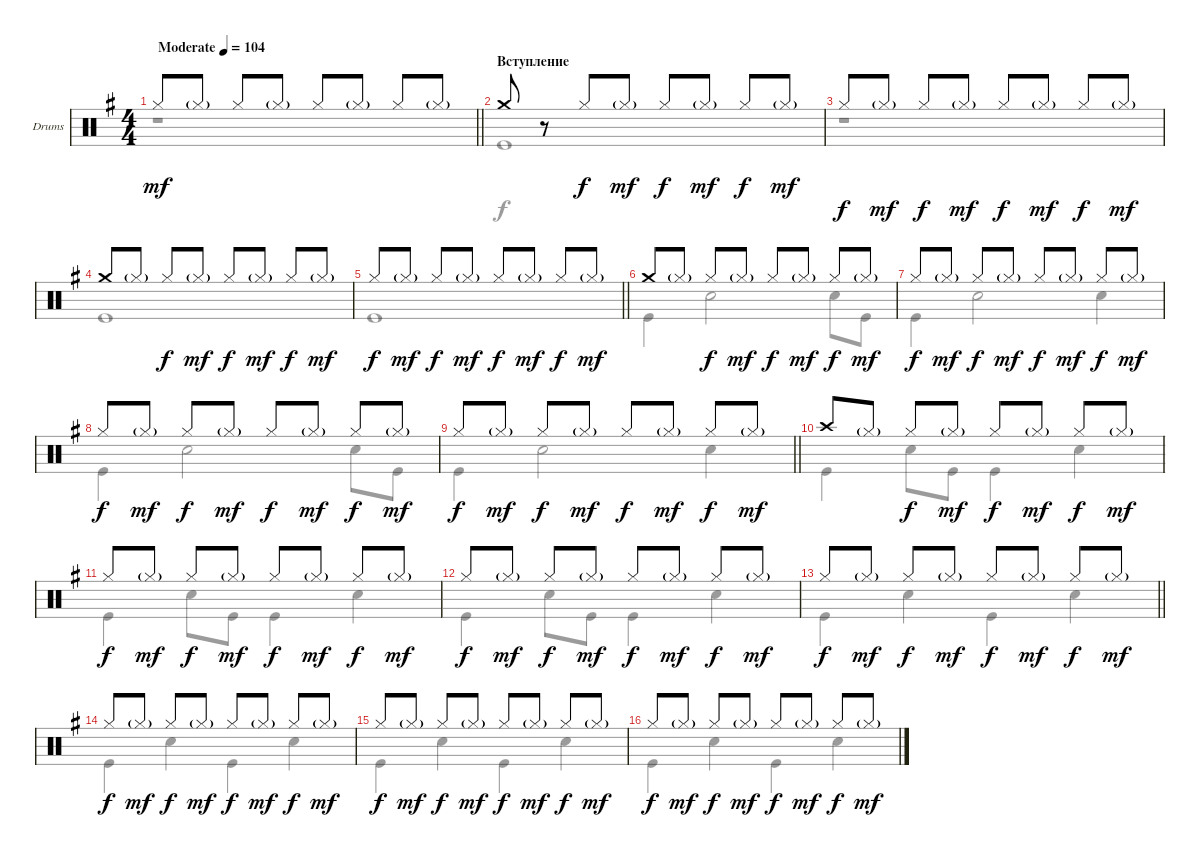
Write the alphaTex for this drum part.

\bracketExtendMode groupsimilarinstruments
\firstSystemTrackNameOrientation horizontal
\otherSystemsTrackNameOrientation horizontal
\track ("Drumkit" "Drums") {instrument percussion}
\staff {score}
\articulation defaults
\voice
\ts (4 4)
\beaming (8 2 2 2 2)
\tempo (104 "Moderate")
\clef neutral
\barLineRight lightlight
\ks eminor "Hi-Hat (closed)".8{dy mf} "Hi-Hat (closed)"{g}.8 "Hi-Hat (closed)".8 "Hi-Hat (closed)"{g}.8 "Hi-Hat (closed)".8 "Hi-Hat (closed)"{g}.8 "Hi-Hat (closed)".8 "Hi-Hat (closed)"{g}.8
|
\section ("" "Вступление")
"Crash medium (hit)".8 r.8 "Hi-Hat (closed)".8{dy f} "Hi-Hat (closed)"{g}.8{dy mf} "Hi-Hat (closed)".8{dy f} "Hi-Hat (closed)"{g}.8{dy mf} "Hi-Hat (closed)".8{dy f} "Hi-Hat (closed)"{g}.8{dy mf} |
"Hi-Hat (closed)".8{dy f} "Hi-Hat (closed)"{g}.8{dy mf} "Hi-Hat (closed)".8{dy f} "Hi-Hat (closed)"{g}.8{dy mf} "Hi-Hat (closed)".8{dy f} "Hi-Hat (closed)"{g}.8{dy mf} "Hi-Hat (closed)".8{dy f} "Hi-Hat (closed)"{g}.8{dy mf} |
"Crash medium (hit)".8 "Hi-Hat (closed)"{g}.8 "Hi-Hat (closed)".8{dy f} "Hi-Hat (closed)"{g}.8{dy mf} "Hi-Hat (closed)".8{dy f} "Hi-Hat (closed)"{g}.8{dy mf} "Hi-Hat (closed)".8{dy f} "Hi-Hat (closed)"{g}.8{dy mf} |
\barLineRight lightlight "Hi-Hat (closed)".8{dy f} "Hi-Hat (closed)"{g}.8{dy mf} "Hi-Hat (closed)".8{dy f} "Hi-Hat (closed)"{g}.8{dy mf} "Hi-Hat (closed)".8{dy f} "Hi-Hat (closed)"{g}.8{dy mf} "Hi-Hat (closed)".8{dy f} "Hi-Hat (closed)"{g}.8{dy mf}
|
\section ("" "")
"Crash medium (hit)".8 "Hi-Hat (closed)"{g}.8 "Hi-Hat (closed)".8{dy f} "Hi-Hat (closed)"{g}.8{dy mf} "Hi-Hat (closed)".8{dy f} "Hi-Hat (closed)"{g}.8{dy mf} "Hi-Hat (closed)".8{dy f} "Hi-Hat (closed)"{g}.8{dy mf} |
"Hi-Hat (closed)".8{dy f} "Hi-Hat (closed)"{g}.8{dy mf} "Hi-Hat (closed)".8{dy f} "Hi-Hat (closed)"{g}.8{dy mf} "Hi-Hat (closed)".8{dy f} "Hi-Hat (closed)"{g}.8{dy mf} "Hi-Hat (closed)".8{dy f} "Hi-Hat (closed)"{g}.8{dy mf} |
"Hi-Hat (closed)".8{dy f} "Hi-Hat (closed)"{g}.8{dy mf} "Hi-Hat (closed)".8{dy f} "Hi-Hat (closed)"{g}.8{dy mf} "Hi-Hat (closed)".8{dy f} "Hi-Hat (closed)"{g}.8{dy mf} "Hi-Hat (closed)".8{dy f} "Hi-Hat (closed)"{g}.8{dy mf} |
\barLineRight lightlight "Hi-Hat (closed)".8{dy f} "Hi-Hat (closed)"{g}.8{dy mf} "Hi-Hat (closed)".8{dy f} "Hi-Hat (closed)"{g}.8{dy mf} "Hi-Hat (closed)".8{dy f} "Hi-Hat (closed)"{g}.8{dy mf} "Hi-Hat (closed)".8{dy f} "Hi-Hat (closed)"{g}.8{dy mf}
|
\section ("" "")
"Crash high (hit)".8 "Hi-Hat (closed)"{g}.8 "Hi-Hat (closed)".8{dy f} "Hi-Hat (closed)"{g}.8{dy mf} "Hi-Hat (closed)".8{dy f} "Hi-Hat (closed)"{g}.8{dy mf} "Hi-Hat (closed)".8{dy f} "Hi-Hat (closed)"{g}.8{dy mf} |
"Hi-Hat (closed)".8{dy f} "Hi-Hat (closed)"{g}.8{dy mf} "Hi-Hat (closed)".8{dy f} "Hi-Hat (closed)"{g}.8{dy mf} "Hi-Hat (closed)".8{dy f} "Hi-Hat (closed)"{g}.8{dy mf} "Hi-Hat (closed)".8{dy f} "Hi-Hat (closed)"{g}.8{dy mf} |
"Hi-Hat (closed)".8{dy f} "Hi-Hat (closed)"{g}.8{dy mf} "Hi-Hat (closed)".8{dy f} "Hi-Hat (closed)"{g}.8{dy mf} "Hi-Hat (closed)".8{dy f} "Hi-Hat (closed)"{g}.8{dy mf} "Hi-Hat (closed)".8{dy f} "Hi-Hat (closed)"{g}.8{dy mf} |
\barLineRight lightlight "Hi-Hat (closed)".8{dy f} "Hi-Hat (closed)"{g}.8{dy mf} "Hi-Hat (closed)".8{dy f} "Hi-Hat (closed)"{g}.8{dy mf} "Hi-Hat (closed)".8{dy f} "Hi-Hat (closed)"{g}.8{dy mf} "Hi-Hat (closed)".8{dy f} "Hi-Hat (closed)"{g}.8{dy mf}
|
\section ("" "")
"Hi-Hat (closed)".8{dy f} "Hi-Hat (closed)"{g}.8{dy mf} "Hi-Hat (closed)".8{dy f} "Hi-Hat (closed)"{g}.8{dy mf} "Hi-Hat (closed)".8{dy f} "Hi-Hat (closed)"{g}.8{dy mf} "Hi-Hat (closed)".8{dy f} "Hi-Hat (closed)"{g}.8{dy mf} |
"Hi-Hat (closed)".8{dy f} "Hi-Hat (closed)"{g}.8{dy mf} "Hi-Hat (closed)".8{dy f} "Hi-Hat (closed)"{g}.8{dy mf} "Hi-Hat (closed)".8{dy f} "Hi-Hat (closed)"{g}.8{dy mf} "Hi-Hat (closed)".8{dy f} "Hi-Hat (closed)"{g}.8{dy mf} |
"Hi-Hat (closed)".8{dy f} "Hi-Hat (closed)"{g}.8{dy mf} "Hi-Hat (closed)".8{dy f} "Hi-Hat (closed)"{g}.8{dy mf} "Hi-Hat (closed)".8{dy f} "Hi-Hat (closed)"{g}.8{dy mf} "Hi-Hat (closed)".8{dy f} "Hi-Hat (closed)"{g}.8{dy mf}
\voice
\clef neutral
\ottava regular
\simile none
\barLineRight lightlight
\ks eminor
r.1{dy f} |
"Kick (hit)".1 |
r.1 |
"Kick (hit)".1 |
\barLineRight lightlight "Kick (hit)".1
|
"Kick (hit)".4 "Snare (hit) 2".2 "Snare (hit) 2".8 "Kick (hit)".8{dy mf} |
"Kick (hit)".4{dy f} "Snare (hit) 2".2 "Snare (hit) 2".4 |
"Kick (hit)".4 "Snare (hit) 2".2 "Snare (hit) 2".8 "Kick (hit)".8{dy mf} |
\barLineRight lightlight "Kick (hit)".4{dy f} "Snare (hit) 2".2 "Snare (hit) 2".4
|
"Kick (hit)".4 "Snare (hit) 2".8 "Kick (hit)".8{dy mf} "Kick (hit)".4{dy f} "Snare (hit) 2".4 |
"Kick (hit)".4 "Snare (hit) 2".8 "Kick (hit)".8{dy mf} "Kick (hit)".4{dy f} "Snare (hit) 2".4 |
"Kick (hit)".4 "Snare (hit) 2".8 "Kick (hit)".8{dy mf} "Kick (hit)".4{dy f} "Snare (hit) 2".4 |
\barLineRight lightlight "Kick (hit)".4 "Snare (hit) 2".4 "Kick (hit)".4 "Snare (hit) 2".4
|
"Kick (hit)".4 "Snare (hit) 2".4 "Kick (hit)".4 "Snare (hit) 2".4 |
"Kick (hit)".4 "Snare (hit) 2".4 "Kick (hit)".4 "Snare (hit) 2".4 |
"Kick (hit)".4 "Snare (hit) 2".4 "Kick (hit)".4 "Snare (hit) 2".4
